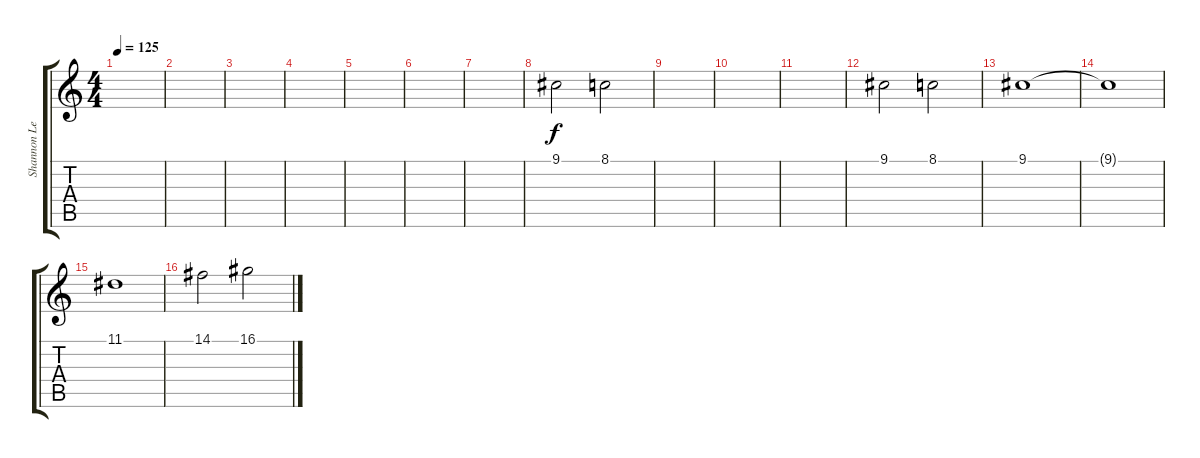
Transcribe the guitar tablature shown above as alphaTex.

\track ("Shannon Leto" "Shannon Le") {instrument stringensemble2}
\staff {score tabs}
\tuning (E4 B3 G3 D3 A2 E2) {hide}
\ts (4 4)
\tempo 125
\clef g2
\ks c
|
|
|
|
|
|
|
9.1.2{dy f} 8.1.2 |
|
|
|
9.1.2 8.1.2 |
9.1.1 |
9.1{t}.1 |
11.1.1 |
14.1.2 16.1.2
